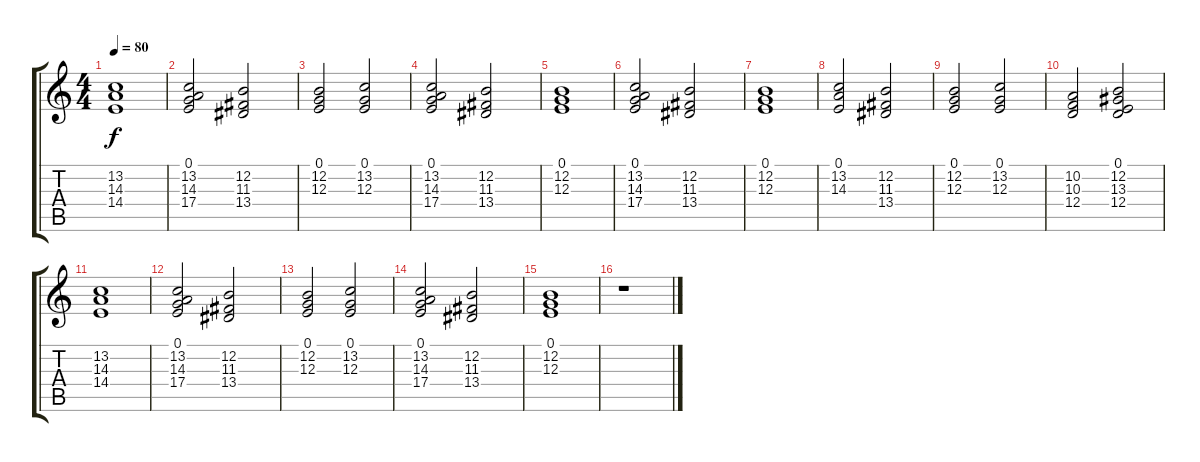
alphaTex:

\track "" {instrument stringensemble2}
\staff {score tabs}
\tuning (E4 B3 G3 D3 A2 E2) {hide}
\ts (4 4)
\tempo 80
\clef g2
\ks c
(13.2 14.3 14.4).1{dy f} |
(0.1 13.2 14.3 17.4).2 (12.2 11.3 13.4).2 |
(0.1 12.2 12.3).2 (0.1 13.2 12.3).2 |
(0.1 13.2 14.3 17.4).2 (12.2 11.3 13.4).2 |
(0.1 12.2 12.3).1 |
(0.1 13.2 14.3 17.4).2 (12.2 11.3 13.4).2 |
(0.1 12.2 12.3).1 |
(0.1 13.2 14.3).2 (12.2 11.3 13.4).2 |
(0.1 12.2 12.3).2 (0.1 13.2 12.3).2 |
(10.2 10.3 12.4).2 (0.1 12.2 13.3 12.4).2 |
(13.2 14.3 14.4).1 |
(0.1 13.2 14.3 17.4).2 (12.2 11.3 13.4).2 |
(0.1 12.2 12.3).2 (0.1 13.2 12.3).2 |
(0.1 13.2 14.3 17.4).2 (12.2 11.3 13.4).2 |
(0.1 12.2 12.3).1 |
r.1
